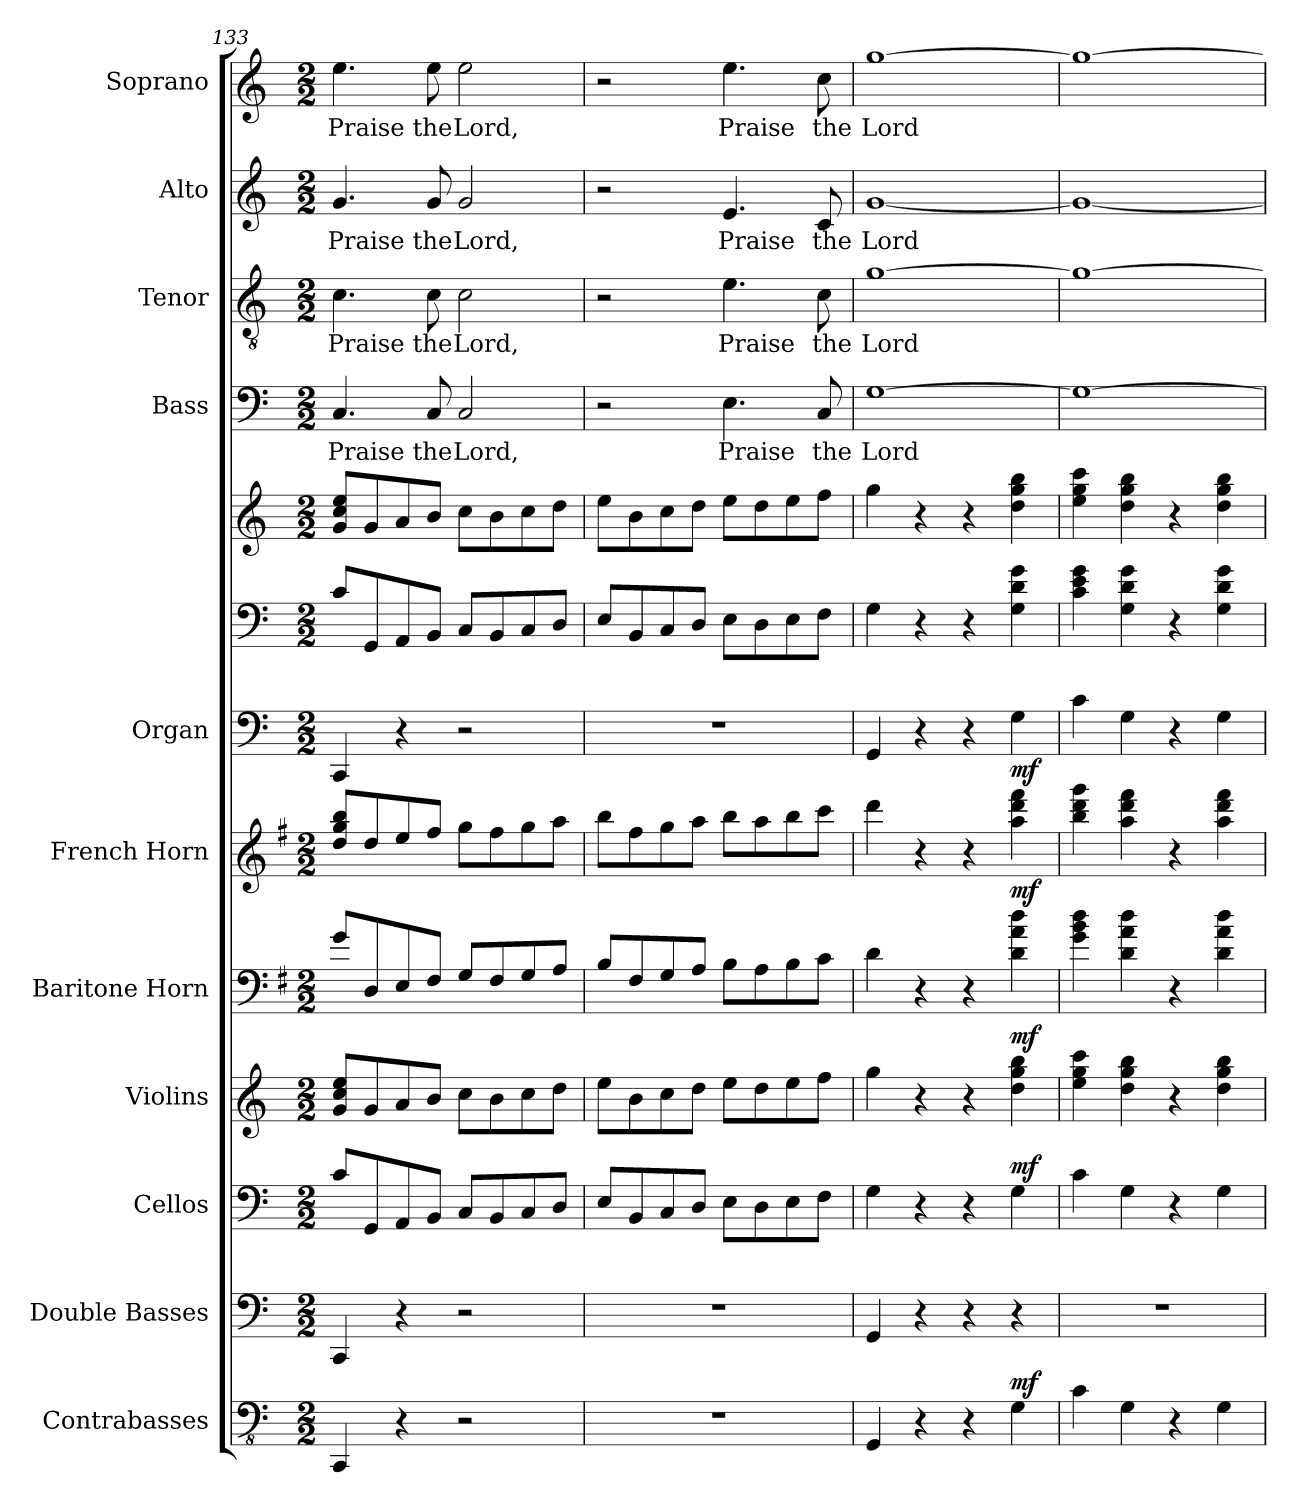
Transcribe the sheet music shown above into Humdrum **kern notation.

**kern	**dynam	**kern	**kern	**dynam	**kern	**dynam	**kern	**dynam	**kern	**dynam	**kern	**kern	**kern	**kern	**text	**kern	**text	**kern	**text	**kern	**text
*part11	*part11	*part10	*part9	*part9	*part8	*part8	*part7	*part7	*part6	*part6	*part5	*part5	*part5	*part4	*part4	*part3	*part3	*part2	*part2	*part1	*part1
*staff13	*staff13	*staff12	*staff11	*staff11	*staff10	*staff10	*staff9	*staff9	*staff8	*staff8	*staff7	*staff6	*staff5	*staff4	*staff4	*staff3	*staff3	*staff2	*staff2	*staff1	*staff1
*I"Contrabasses	*	*I"Double Basses	*I"Cellos	*	*I"Violins	*	*I"Baritone Horn	*	*I"French Horn	*	*I"Organ	*	*	*I"Bass	*	*I"Tenor	*	*I"Alto	*	*I"Soprano	*
*I'Cbs.	*	*I'Dbs.	*I'Cs.	*	*I'Vlns.	*	*I'Bar. Hn.	*	*I'Fr. Hn.	*	*I'Org.	*	*	*I'B.	*	*I'T.	*	*I'A.	*	*I'S.	*
!!LO:PB:g=z
*clefFv4	*	*clefF4	*clefF4	*	*clefG2	*	*clefF4	*	*clefG2	*	*clefF4	*clefF4	*clefG2	*clefF4	*	*clefGv2	*	*clefG2	*	*clefG2	*
*	*	*	*	*	*	*	*ITrd4c7	*	*ITrd4c7	*	*	*	*	*	*	*	*	*	*	*	*
*k[]	*	*k[]	*k[]	*	*k[]	*	*k[]	*	*k[]	*	*k[]	*k[]	*k[]	*k[]	*	*k[]	*	*k[]	*	*k[]	*
*C:	*	*C:	*C:	*	*C:	*	*C:	*	*C:	*	*C:	*C:	*C:	*C:	*	*C:	*	*C:	*	*C:	*
*M2/2	*	*M2/2	*M2/2	*	*M2/2	*	*M2/2	*	*M2/2	*	*M2/2	*M2/2	*M2/2	*M2/2	*	*M2/2	*	*M2/2	*	*M2/2	*
=133	=133	=133	=133	=133	=133	=133	=133	=133	=133	=133	=133	=133	=133	=133	=133	=133	=133	=133	=133	=133	=133
4CCC/	.	4CC/	8c/L	.	8g/ 8cc/ 8ee/L	.	8c/L	.	8g/ 8cc/ 8ee/L	.	4CC/	8c/L	8g/ 8cc/ 8ee/L	4.C/	Praise	4.c\	Praise	4.g/	Praise	4.ee\	Praise
.	.	.	8GG/	.	8g/	.	8GG/	.	8g/	.	.	8GG/	8g/	.	.	.	.	.	.	.	.
4r	.	4r	8AA/	.	8a/	.	8AA/	.	8a/	.	4r	8AA/	8a/	.	.	.	.	.	.	.	.
.	.	.	8BB/J	.	8b/J	.	8BB/J	.	8b/J	.	.	8BB/J	8b/J	8C/	the	8c\	the	8g/	the	8ee\	the
2r	.	2r	8C/L	.	8cc\L	.	8C/L	.	8cc\L	.	2r	8C/L	8cc\L	2C/	Lord,	2c\	Lord,	2g/	Lord,	2ee\	Lord,
.	.	.	8BB/	.	8b\	.	8BB/	.	8b\	.	.	8BB/	8b\	.	.	.	.	.	.	.	.
.	.	.	8C/	.	8cc\	.	8C/	.	8cc\	.	.	8C/	8cc\	.	.	.	.	.	.	.	.
.	.	.	8D/J	.	8dd\J	.	8D/J	.	8dd\J	.	.	8D/J	8dd\J	.	.	.	.	.	.	.	.
=134	=134	=134	=134	=134	=134	=134	=134	=134	=134	=134	=134	=134	=134	=134	=134	=134	=134	=134	=134	=134	=134
1r	.	1r	8E/L	.	8ee\L	.	8E/L	.	8ee\L	.	1r	8E/L	8ee\L	2r	.	2r	.	2r	.	2r	.
.	.	.	8BB/	.	8b\	.	8BB/	.	8b\	.	.	8BB/	8b\	.	.	.	.	.	.	.	.
.	.	.	8C/	.	8cc\	.	8C/	.	8cc\	.	.	8C/	8cc\	.	.	.	.	.	.	.	.
.	.	.	8D/J	.	8dd\J	.	8D/J	.	8dd\J	.	.	8D/J	8dd\J	.	.	.	.	.	.	.	.
.	.	.	8E\L	.	8ee\L	.	8E\L	.	8ee\L	.	.	8E\L	8ee\L	4.E\	Praise	4.e\	Praise	4.e/	Praise	4.ee\	Praise
.	.	.	8D\	.	8dd\	.	8D\	.	8dd\	.	.	8D\	8dd\	.	.	.	.	.	.	.	.
.	.	.	8E\	.	8ee\	.	8E\	.	8ee\	.	.	8E\	8ee\	.	.	.	.	.	.	.	.
.	.	.	8F\J	.	8ff\J	.	8F\J	.	8ff\J	.	.	8F\J	8ff\J	8C/	the	8c\	the	8c/	the	8cc\	the
=135	=135	=135	=135	=135	=135	=135	=135	=135	=135	=135	=135	=135	=135	=135	=135	=135	=135	=135	=135	=135	=135
4GGG/	.	4GG/	4G\	.	4gg\	.	4G\	.	4gg\	.	4GG/	4G\	4gg\	[1G	Lord	[1g	Lord	[1g	Lord	[1gg	Lord
4r	.	4r	4r	.	4r	.	4r	.	4r	.	4r	4r	4r	.	.	.	.	.	.	.	.
4r	.	4r	4r	.	4r	.	4r	.	4r	.	4r	4r	4r	.	.	.	.	.	.	.	.
!	!LO:DY:a	!	!	!LO:DY:a	!	!LO:DY:a	!	!LO:DY:a	!	!LO:DY:a	!	!	!	!	!	!	!	!	!	!	!
4GG\	mf	4r	4G\	mf	4dd\ 4gg\ 4bb\	mf	4G\ 4d\ 4g\	mf	4dd\ 4gg\ 4bb\	mf	4G\	4G\ 4d\ 4g\	4dd\ 4gg\ 4bb\	.	.	.	.	.	.	.	.
=136	=136	=136	=136	=136	=136	=136	=136	=136	=136	=136	=136	=136	=136	=136	=136	=136	=136	=136	=136	=136	=136
4C\	.	1r	4c\	.	4ee\ 4gg\ 4ccc\	.	4c\ 4e\ 4g\	.	4ee\ 4gg\ 4ccc\	.	4c\	4c\ 4e\ 4g\	4ee\ 4gg\ 4ccc\	1G_	.	1g_	.	1g_	.	1gg_	.
4GG\	.	.	4G\	.	4dd\ 4gg\ 4bb\	.	4G\ 4d\ 4g\	.	4dd\ 4gg\ 4bb\	.	4G\	4G\ 4d\ 4g\	4dd\ 4gg\ 4bb\	.	.	.	.	.	.	.	.
4r	.	.	4r	.	4r	.	4r	.	4r	.	4r	4r	4r	.	.	.	.	.	.	.	.
4GG\	.	.	4G\	.	4dd\ 4gg\ 4bb\	.	4G\ 4d\ 4g\	.	4dd\ 4gg\ 4bb\	.	4G\	4G\ 4d\ 4g\	4dd\ 4gg\ 4bb\	.	.	.	.	.	.	.	.
=	=	=	=	=	=	=	=	=	=	=	=	=	=	=	=	=	=	=	=	=	=
*-	*-	*-	*-	*-	*-	*-	*-	*-	*-	*-	*-	*-	*-	*-	*-	*-	*-	*-	*-	*-	*-
